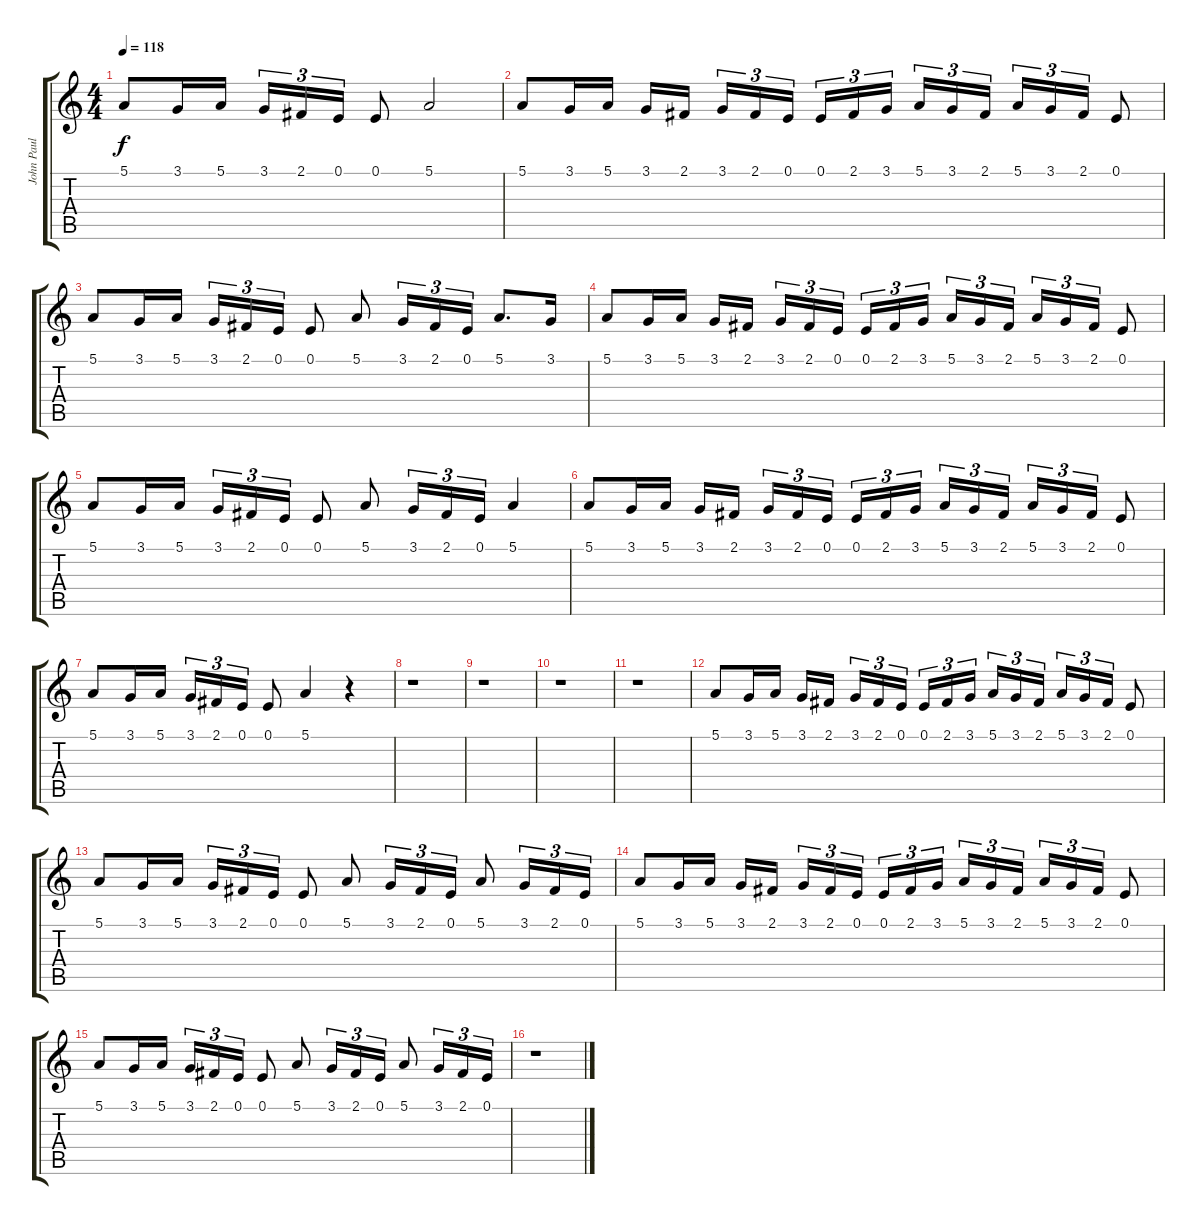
\track ("John Paul Jones (Orgão)" "John Paul ") {instrument brasssection}
\staff {score tabs}
\tuning (E4 B3 G3 D3 A2 E2) {hide}
\ts (4 4)
\tempo 118
\clef g2
\ks c
5.1.8{dy f} 3.1.16 5.1.16 3.1.16{tu (3 2)} 2.1.16{tu (3 2)} 0.1.16{tu (3 2)} 0.1.8 5.1.2 |
5.1.8 3.1.16 5.1.16 3.1.16 2.1.16{beam splitsecondary} 3.1.16{tu (3 2)} 2.1.16{tu (3 2)} 0.1.16{tu (3 2)} 0.1.16{tu (3 2)} 2.1.16{tu (3 2)} 3.1.16{tu (3 2) beam splitsecondary} 5.1.16{tu (3 2)} 3.1.16{tu (3 2)} 2.1.16{tu (3 2)} 5.1.16{tu (3 2)} 3.1.16{tu (3 2)} 2.1.16{tu (3 2)} 0.1.8 |
5.1.8 3.1.16 5.1.16 3.1.16{tu (3 2)} 2.1.16{tu (3 2)} 0.1.16{tu (3 2)} 0.1.8 5.1.8 3.1.16{tu (3 2)} 2.1.16{tu (3 2)} 0.1.16{tu (3 2)} 5.1.8{d} 3.1.16 |
5.1.8 3.1.16 5.1.16 3.1.16 2.1.16{beam splitsecondary} 3.1.16{tu (3 2)} 2.1.16{tu (3 2)} 0.1.16{tu (3 2)} 0.1.16{tu (3 2)} 2.1.16{tu (3 2)} 3.1.16{tu (3 2) beam splitsecondary} 5.1.16{tu (3 2)} 3.1.16{tu (3 2)} 2.1.16{tu (3 2)} 5.1.16{tu (3 2)} 3.1.16{tu (3 2)} 2.1.16{tu (3 2)} 0.1.8 |
5.1.8 3.1.16 5.1.16 3.1.16{tu (3 2)} 2.1.16{tu (3 2)} 0.1.16{tu (3 2)} 0.1.8 5.1.8 3.1.16{tu (3 2)} 2.1.16{tu (3 2)} 0.1.16{tu (3 2)} 5.1.4 |
5.1.8 3.1.16 5.1.16 3.1.16 2.1.16{beam splitsecondary} 3.1.16{tu (3 2)} 2.1.16{tu (3 2)} 0.1.16{tu (3 2)} 0.1.16{tu (3 2)} 2.1.16{tu (3 2)} 3.1.16{tu (3 2) beam splitsecondary} 5.1.16{tu (3 2)} 3.1.16{tu (3 2)} 2.1.16{tu (3 2)} 5.1.16{tu (3 2)} 3.1.16{tu (3 2)} 2.1.16{tu (3 2)} 0.1.8 |
5.1.8 3.1.16 5.1.16 3.1.16{tu (3 2)} 2.1.16{tu (3 2)} 0.1.16{tu (3 2)} 0.1.8 5.1.4 r.4 |
r.1 |
r.1 |
r.1 |
r.1 |
5.1.8 3.1.16 5.1.16 3.1.16 2.1.16{beam splitsecondary} 3.1.16{tu (3 2)} 2.1.16{tu (3 2)} 0.1.16{tu (3 2)} 0.1.16{tu (3 2)} 2.1.16{tu (3 2)} 3.1.16{tu (3 2) beam splitsecondary} 5.1.16{tu (3 2)} 3.1.16{tu (3 2)} 2.1.16{tu (3 2)} 5.1.16{tu (3 2)} 3.1.16{tu (3 2)} 2.1.16{tu (3 2)} 0.1.8 |
5.1.8 3.1.16 5.1.16 3.1.16{tu (3 2)} 2.1.16{tu (3 2)} 0.1.16{tu (3 2)} 0.1.8 5.1.8 3.1.16{tu (3 2)} 2.1.16{tu (3 2)} 0.1.16{tu (3 2)} 5.1.8 3.1.16{tu (3 2)} 2.1.16{tu (3 2)} 0.1.16{tu (3 2)} |
5.1.8 3.1.16 5.1.16 3.1.16 2.1.16{beam splitsecondary} 3.1.16{tu (3 2)} 2.1.16{tu (3 2)} 0.1.16{tu (3 2)} 0.1.16{tu (3 2)} 2.1.16{tu (3 2)} 3.1.16{tu (3 2) beam splitsecondary} 5.1.16{tu (3 2)} 3.1.16{tu (3 2)} 2.1.16{tu (3 2)} 5.1.16{tu (3 2)} 3.1.16{tu (3 2)} 2.1.16{tu (3 2)} 0.1.8 |
5.1.8 3.1.16 5.1.16 3.1.16{tu (3 2)} 2.1.16{tu (3 2)} 0.1.16{tu (3 2)} 0.1.8 5.1.8 3.1.16{tu (3 2)} 2.1.16{tu (3 2)} 0.1.16{tu (3 2)} 5.1.8 3.1.16{tu (3 2)} 2.1.16{tu (3 2)} 0.1.16{tu (3 2)} |
r.1
